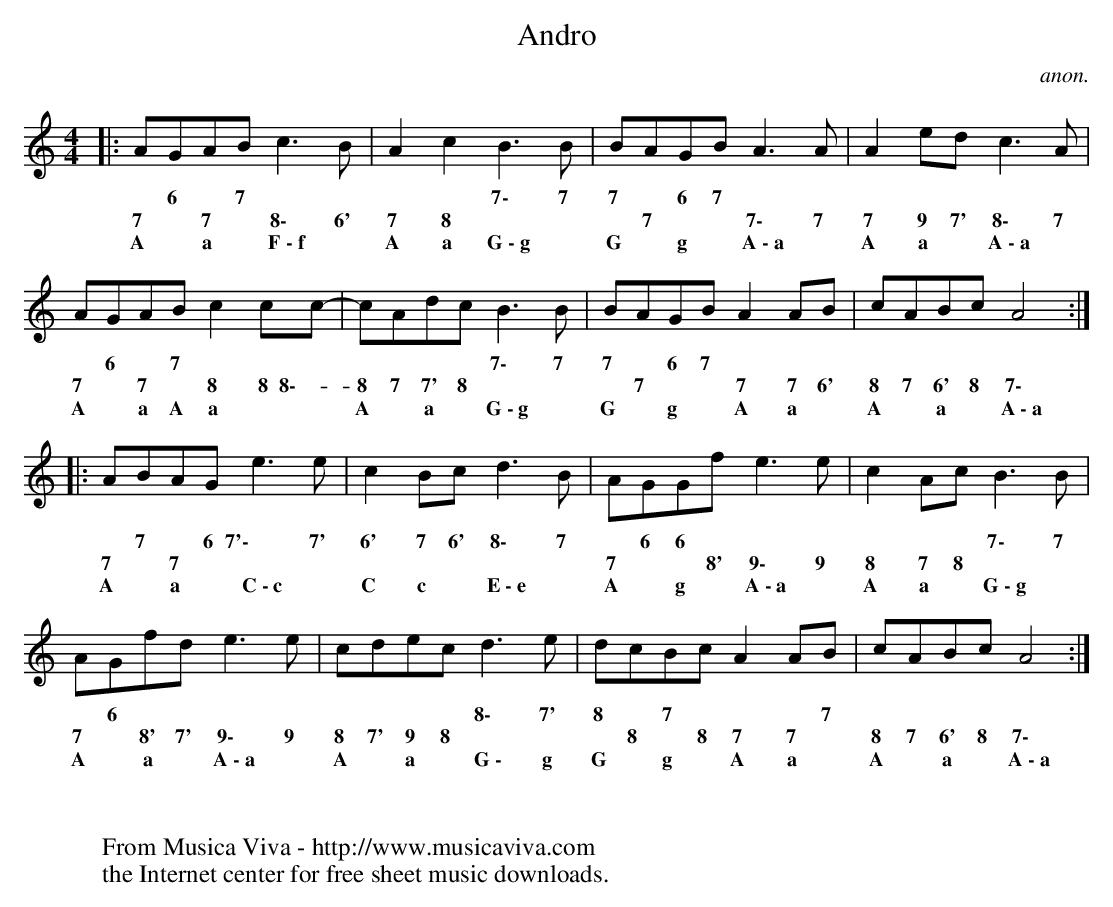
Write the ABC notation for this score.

X:1
T:Andro
C:anon.
M:4/4
L:1/8
K:C
|: AGAB c3 B | A2 c2 B3 B | BAGB A3 A | A2 ed c3 A |
w:  * 6 * 7 | * * 7\- 7 |7 * 6 7  | |
w: 7 * 7 * 8\- 6' | 7 8 |* 7 * * 7\- 7| 7 9 7' 8\- 7 |
w: A* a * ~~F~\-~f |A a ~~G~\-~g |G * g * ~~A~\-~a |A a * ~~A~\-~a |
AGAB c2 cc- | cAdc B3 B | BAGB A2 AB | cABc A4 :|
w:  * 6 * 7 | * * * * 7\- 7 |7 * 6 7  | |
w: 7 * 7 * 8 8 8\--|8 7 7' 8 | * 7 * * 7 7 6' |8 7 6' 8 7\- |
w: A * a A a *|A * a * ~~G~\-~g |G * g * A a |A * a *~~A~\-~a |
|: ABAG e3 e | c2 Bc d3 B | AGGf e3 e | c2 Ac B3 B |
w: * 7 * 6 7'\- 7'|6' 7 6' 8\- 7 |* 6 6  |* * * 7\- 7 |
w: 7 * 7 | |7 * * 8' 9\- 9 |8 7 8  |
w: A * a * ~~C~\-~c | C c * ~~E~\-~e |A * g * ~~A~\-~a |A a * ~~G~\-~g |
AGfd e3 e | cdec d3 e | dcBc A2 AB | cABc A4 :|
w: * 6|* * * * 8\- 7' | 8 * 7 * * * 7 | |
w: 7 * 8' 7' 9\- 9| 8 7' 9 8 |* 8 * 8 7 7  |8 7 6' 8 7\- |
w: A * a * ~~A~\-~a |A * a * ~~G~\-~ g  |G * g * A a * | A * a *  ~~A~\-~a |
W:
W:
W:  From Musica Viva - http://www.musicaviva.com
W:  the Internet center for free sheet music downloads.
